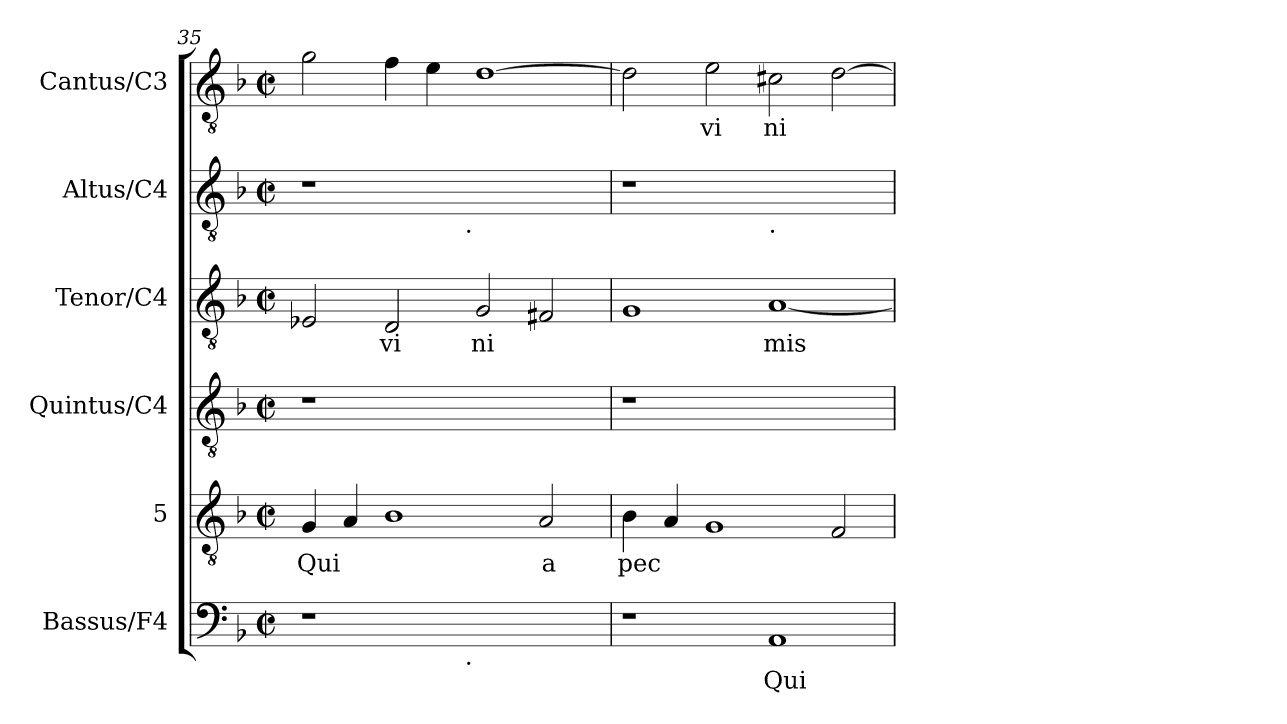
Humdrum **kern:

**kern	**text	**kern	**text	**kern	**kern	**text	**kern	**kern	**text
*part6	*part6	*part5	*part5	*part4	*part3	*part3	*part2	*part1	*part1
*staff6	*staff6	*staff5	*staff5	*staff4	*staff3	*staff3	*staff2	*staff1	*staff1
*I"Bassus/F4	*	*I"5	*	*I"Quintus/C4	*I"Tenor/C4	*	*I"Altus/C4	*I"Cantus/C3	*
*I'B	*	*	*	*	*I'T	*	*I'A	*I'C	*
*clefF4	*	*clefGv2	*	*clefGv2	*clefGv2	*	*clefGv2	*clefGv2	*
*k[b-]	*	*k[b-]	*	*k[b-]	*k[b-]	*	*k[b-]	*k[b-]	*
*F:	*	*F:	*	*F:	*F:	*	*F:	*F:	*
*M2/2	*	*M2/2	*	*M2/2	*M2/2	*	*M2/2	*M2/2	*
*met(c|)	*	*met(c|)	*	*met(c|)	*met(c|)	*	*met(c|)	*met(c|)	*
=35	=35	=35	=35	=35	=35	=35	=35	=35	=35
!	!	!	!LO:LY:b:cj	!	!	!LO:LY:b:cj	!	!	!LO:LY:b:cj
*^	*	*	*	*	*	*	*^	*	*
1r	2ryy	.	4G/	Qui-	1r	2E-X/	--	1r	2ryy	2g\	--
!	!	!	!	!LO:LY:b:cj	!	!	!	!	!	!	!
.	.	.	4A/	--	.	.	.	.	.	.	.
!	!	!	!	!LO:LY:b:cj	!	!	!LO:LY:b:cj	!	!	!	!LO:LY:b:cj
.	4...ryy	.	1B-	--	.	2D/	-vi	.	4...ryy	4f\	--
!	!	!	!	!	!	!	!	!	!	!	!LO:LY:b:cj
.	.	.	.	.	.	.	.	.	.	4e\	--
!	!	!	!	!	!	!	!	!	!LO:TX:b:t=.	!	!
!	!LO:TX:b:t=.	!	!	!	!	!	!	!	!	!	!
.	1ryy	.	.	.	.	.	.	.	1ryy	.	.
!	!	!	!	!	!	!	!LO:LY:b:cj	!	!	!	!LO:LY:b:cj
1ryy	.	.	.	.	1ryy	2G/	ni-	1ryy	.	[>1d	--
!	!	!	!	!LO:LY:b:cj	!	!	!LO:LY:b:cj	!	!	!	!
.	.	.	2A/	-a	.	2F#X/	--	.	.	.	.
.	32ryy	.	.	.	.	.	.	.	32ryy	.	.
!!LO:PB:g=z
=36	=36	=36	=36	=36	=36	=36	=36	=36	=36	=36	=36
!	!	!	!	!LO:LY:b:cj	!	!	!LO:LY:b:cj	!	!	!	!LO:LY:b:cj
*v	*v	*	*	*	*	*	*	*v	*v	*	*
1r	.	4B-\	pec-	1r	1G	--	1r	2d\]	--
!	!	!	!LO:LY:b:cj	!	!	!	!	!	!
.	.	4A/	--	.	.	.	.	.	.
!	!	!	!LO:LY:b:cj	!	!	!	!	!	!LO:LY:b:cj
.	.	1G	--	.	.	.	.	2e\	-vi
!	!	!	!	!	!	!	!LO:TX:b:t=.	!	!
!	!LO:LY:b:cj	!	!	!	!	!LO:LY:b:cj	!	!	!LO:LY:b:cj
1AA	Qui-	.	.	1ryy	[<1A	-mis	1ryy	2c#X\	ni-
!	!	!	!LO:LY:b:cj	!	!	!	!	!	!LO:LY:b:cj
.	.	2F/	--	.	.	.	.	[>2d\	--
=	=	=	=	=	=	=	=	=	=
*-	*-	*-	*-	*-	*-	*-	*-	*-	*-
